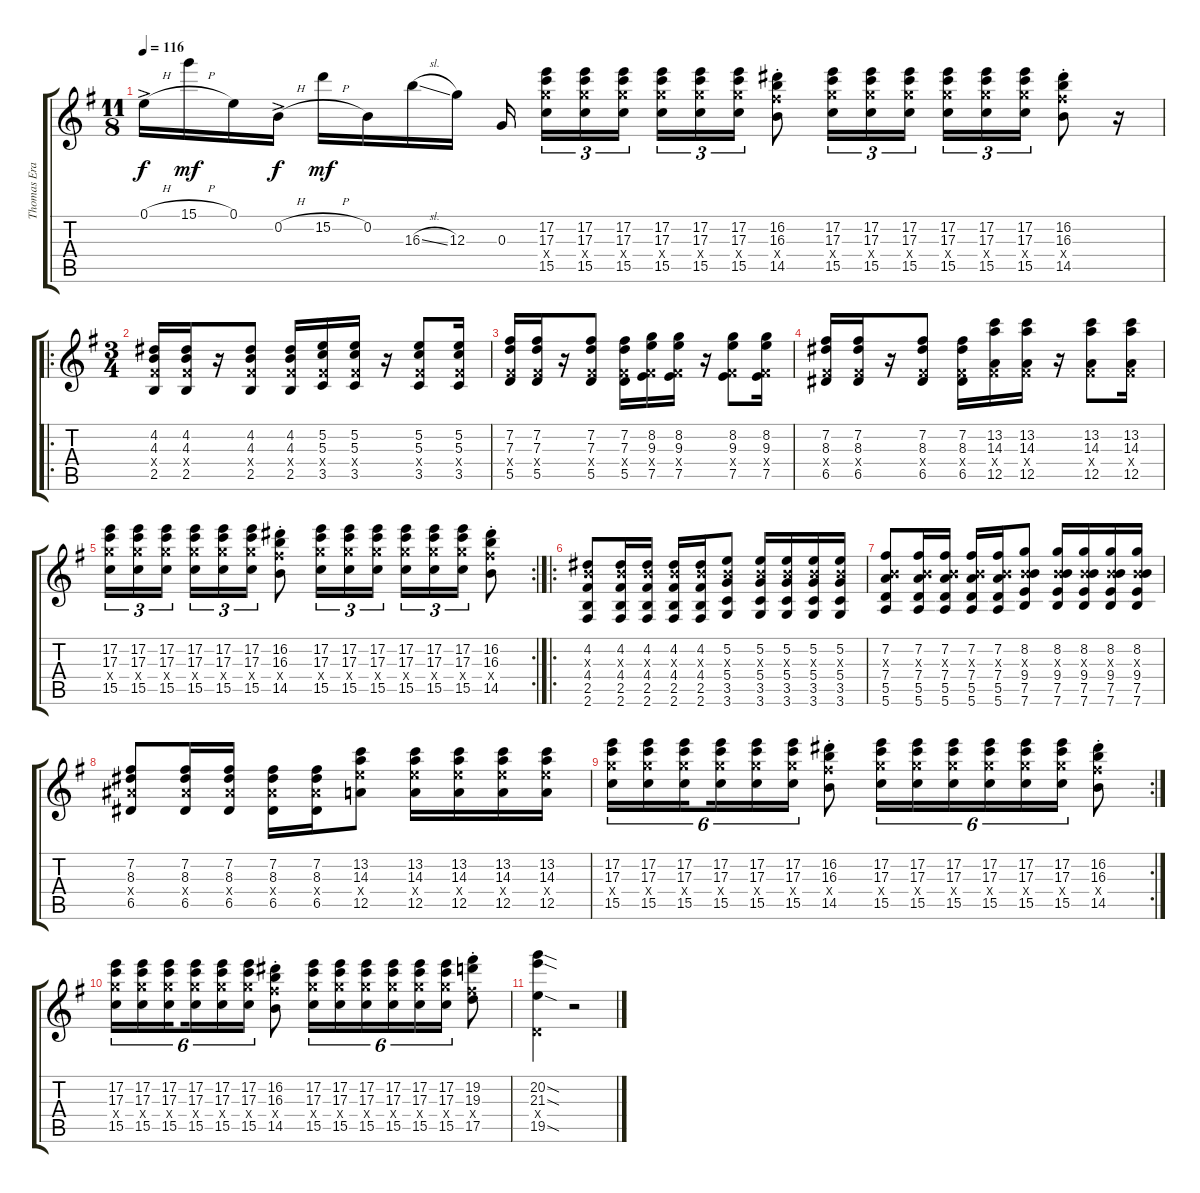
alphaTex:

\track ("Thomas Erak" "Thomas Era") {instrument overdrivenguitar}
\staff {score tabs}
\tuning (E4 B3 G3 D3 A2 E2) {hide}
\ts (11 8)
\tempo 116
\clef g2
\ks g
0.1{h ac}.16{dy f} 15.1{h}.16{dy mf} 0.1.16 0.2{h ac}.16{dy f} 15.2{h}.16{dy mf} 0.2.16 16.3{sl}.16 12.3.16 0.3.16{beam splitsecondary} (17.2 17.3 17.4{x} 15.5).16{tu (3 2)} (17.2 17.3 17.4{x} 15.5).16{tu (3 2)} (17.2 17.3 17.4{x} 15.5).16{tu (3 2) beam splitsecondary} (17.2 17.3 17.4{x} 15.5).16{tu (3 2)} (17.2 17.3 17.4{x} 15.5).16{tu (3 2)} (17.2 17.3 17.4{x} 15.5).16{tu (3 2)} (16.2{st} 16.3{st} 16.4{st x} 14.5{st}).8 (17.2 17.3 17.4{x} 15.5).16{tu (3 2)} (17.2 17.3 17.4{x} 15.5).16{tu (3 2)} (17.2 17.3 17.4{x} 15.5).16{tu (3 2) beam splitsecondary} (17.2 17.3 17.4{x} 15.5).16{tu (3 2)} (17.2 17.3 17.4{x} 15.5).16{tu (3 2)} (17.2 17.3 17.4{x} 15.5).16{tu (3 2)} (16.2{st} 16.3{st} 16.4{st x} 14.5{st}).8 r.16 |
\ro
\ts (3 4)
(4.2 4.3 4.4{x} 2.5).16 (4.2 4.3 4.4{x} 2.5).16 r.16 (4.2 4.3 4.4{x} 2.5).8 (4.2 4.3 4.4{x} 2.5).16 (5.2 5.3 4.4{x} 3.5).16 (5.2 5.3 4.4{x} 3.5).16 r.16 (5.2 5.3 4.4{x} 3.5).8 (5.2 5.3 4.4{x} 3.5).16 |
(7.2 7.3 4.4{x} 5.5).16 (7.2 7.3 4.4{x} 5.5).16 r.16 (7.2 7.3 4.4{x} 5.5).8 (7.2 7.3 4.4{x} 5.5).16 (8.2 9.3 4.4{x} 7.5).16 (8.2 9.3 4.4{x} 7.5).16 r.16 (8.2 9.3 4.4{x} 7.5).8 (8.2 9.3 4.4{x} 7.5).16 |
(7.2 8.3 4.4{x} 6.5).16 (7.2 8.3 4.4{x} 6.5).16 r.16 (7.2 8.3 4.4{x} 6.5).8 (7.2 8.3 4.4{x} 6.5).16 (13.2 14.3 4.4{x} 12.5).16 (13.2 14.3 4.4{x} 12.5).16 r.16 (13.2 14.3 4.4{x} 12.5).8 (13.2 14.3 4.4{x} 12.5).16 |
\rc 2
(17.2 17.3 17.4{x} 15.5).16{tu (3 2)} (17.2 17.3 17.4{x} 15.5).16{tu (3 2)} (17.2 17.3 17.4{x} 15.5).16{tu (3 2) beam splitsecondary} (17.2 17.3 17.4{x} 15.5).16{tu (3 2)} (17.2 17.3 17.4{x} 15.5).16{tu (3 2)} (17.2 17.3 17.4{x} 15.5).16{tu (3 2)} (16.2{st} 16.3{st} 16.4{st x} 14.5{st}).8 (17.2 17.3 17.4{x} 15.5).16{tu (3 2)} (17.2 17.3 17.4{x} 15.5).16{tu (3 2)} (17.2 17.3 17.4{x} 15.5).16{tu (3 2)} (17.2 17.3 17.4{x} 15.5).16{tu (3 2)} (17.2 17.3 17.4{x} 15.5).16{tu (3 2)} (17.2 17.3 17.4{x} 15.5).16{tu (3 2)} (16.2{st} 16.3{st} 16.4{st x} 14.5{st}).8 |
\ro
(4.2 4.3{x} 4.4 2.5 2.6).8 (4.2 4.3{x} 4.4 2.5 2.6).16 (4.2 4.3{x} 4.4 2.5 2.6).16 (4.2 4.3{x} 4.4 2.5 2.6).16 (4.2 4.3{x} 4.4 2.5 2.6).16 (5.2 4.3{x} 5.4 3.5 3.6).8 (5.2 4.3{x} 5.4 3.5 3.6).16 (5.2 4.3{x} 5.4 3.5 3.6).16 (5.2 4.3{x} 5.4 3.5 3.6).16 (5.2 4.3{x} 5.4 3.5 3.6).16 |
(7.2 4.3{x} 7.4 5.5 5.6).8 (7.2 4.3{x} 7.4 5.5 5.6).16 (7.2 4.3{x} 7.4 5.5 5.6).16 (7.2 4.3{x} 7.4 5.5 5.6).16 (7.2 4.3{x} 7.4 5.5 5.6).16 (8.2 4.3{x} 9.4 7.5 7.6).8 (8.2 4.3{x} 9.4 7.5 7.6).16 (8.2 4.3{x} 9.4 7.5 7.6).16 (8.2 4.3{x} 9.4 7.5 7.6).16 (8.2 4.3{x} 9.4 7.5 7.6).16 |
(7.2 8.3 8.4{x} 6.5).8 (7.2 8.3 8.4{x} 6.5).16 (7.2 8.3 8.4{x} 6.5).16 (7.2 8.3 8.4{x} 6.5).16 (7.2 8.3 8.4{x} 6.5).16 (13.2 14.3 14.4{x} 12.5).8 (13.2 14.3 14.4{x} 12.5).16 (13.2 14.3 14.4{x} 12.5).16 (13.2 14.3 14.4{x} 12.5).16 (13.2 14.3 14.4{x} 12.5).16 |
\rc 2
(17.2 17.3 17.4{x} 15.5).16{tu (6 4)} (17.2 17.3 17.4{x} 15.5).16{tu (6 4)} (17.2 17.3 17.4{x} 15.5).16{tu (6 4) beam splitsecondary} (17.2 17.3 17.4{x} 15.5).16{tu (6 4)} (17.2 17.3 17.4{x} 15.5).16{tu (6 4)} (17.2 17.3 17.4{x} 15.5).16{tu (6 4)} (16.2{st} 16.3{st} 16.4{st x} 14.5{st}).8 (17.2 17.3 17.4{x} 15.5).16{tu (6 4)} (17.2 17.3 17.4{x} 15.5).16{tu (6 4)} (17.2 17.3 17.4{x} 15.5).16{tu (6 4)} (17.2 17.3 17.4{x} 15.5).16{tu (6 4)} (17.2 17.3 17.4{x} 15.5).16{tu (6 4)} (17.2 17.3 17.4{x} 15.5).16{tu (6 4)} (16.2{st} 16.3{st} 16.4{st x} 14.5{st}).8 |
(17.2 17.3 17.4{x} 15.5).16{tu (6 4)} (17.2 17.3 17.4{x} 15.5).16{tu (6 4)} (17.2 17.3 17.4{x} 15.5).16{tu (6 4) beam splitsecondary} (17.2 17.3 17.4{x} 15.5).16{tu (6 4)} (17.2 17.3 17.4{x} 15.5).16{tu (6 4)} (17.2 17.3 17.4{x} 15.5).16{tu (6 4)} (16.2{st} 16.3{st} 16.4{st x} 14.5{st}).8 (17.2 17.3 17.4{x} 15.5).16{tu (6 4)} (17.2 17.3 17.4{x} 15.5).16{tu (6 4)} (17.2 17.3 17.4{x} 15.5).16{tu (6 4)} (17.2 17.3 17.4{x} 15.5).16{tu (6 4)} (17.2 17.3 17.4{x} 15.5).16{tu (6 4)} (17.2 17.3 17.4{x} 15.5).16{tu (6 4)} (19.2{st} 19.3{st} 16.4{st x} 17.5{st}).8 |
(20.2{sod} 21.3{sod} 0.4{x} 19.5{sod}).4 r.2
